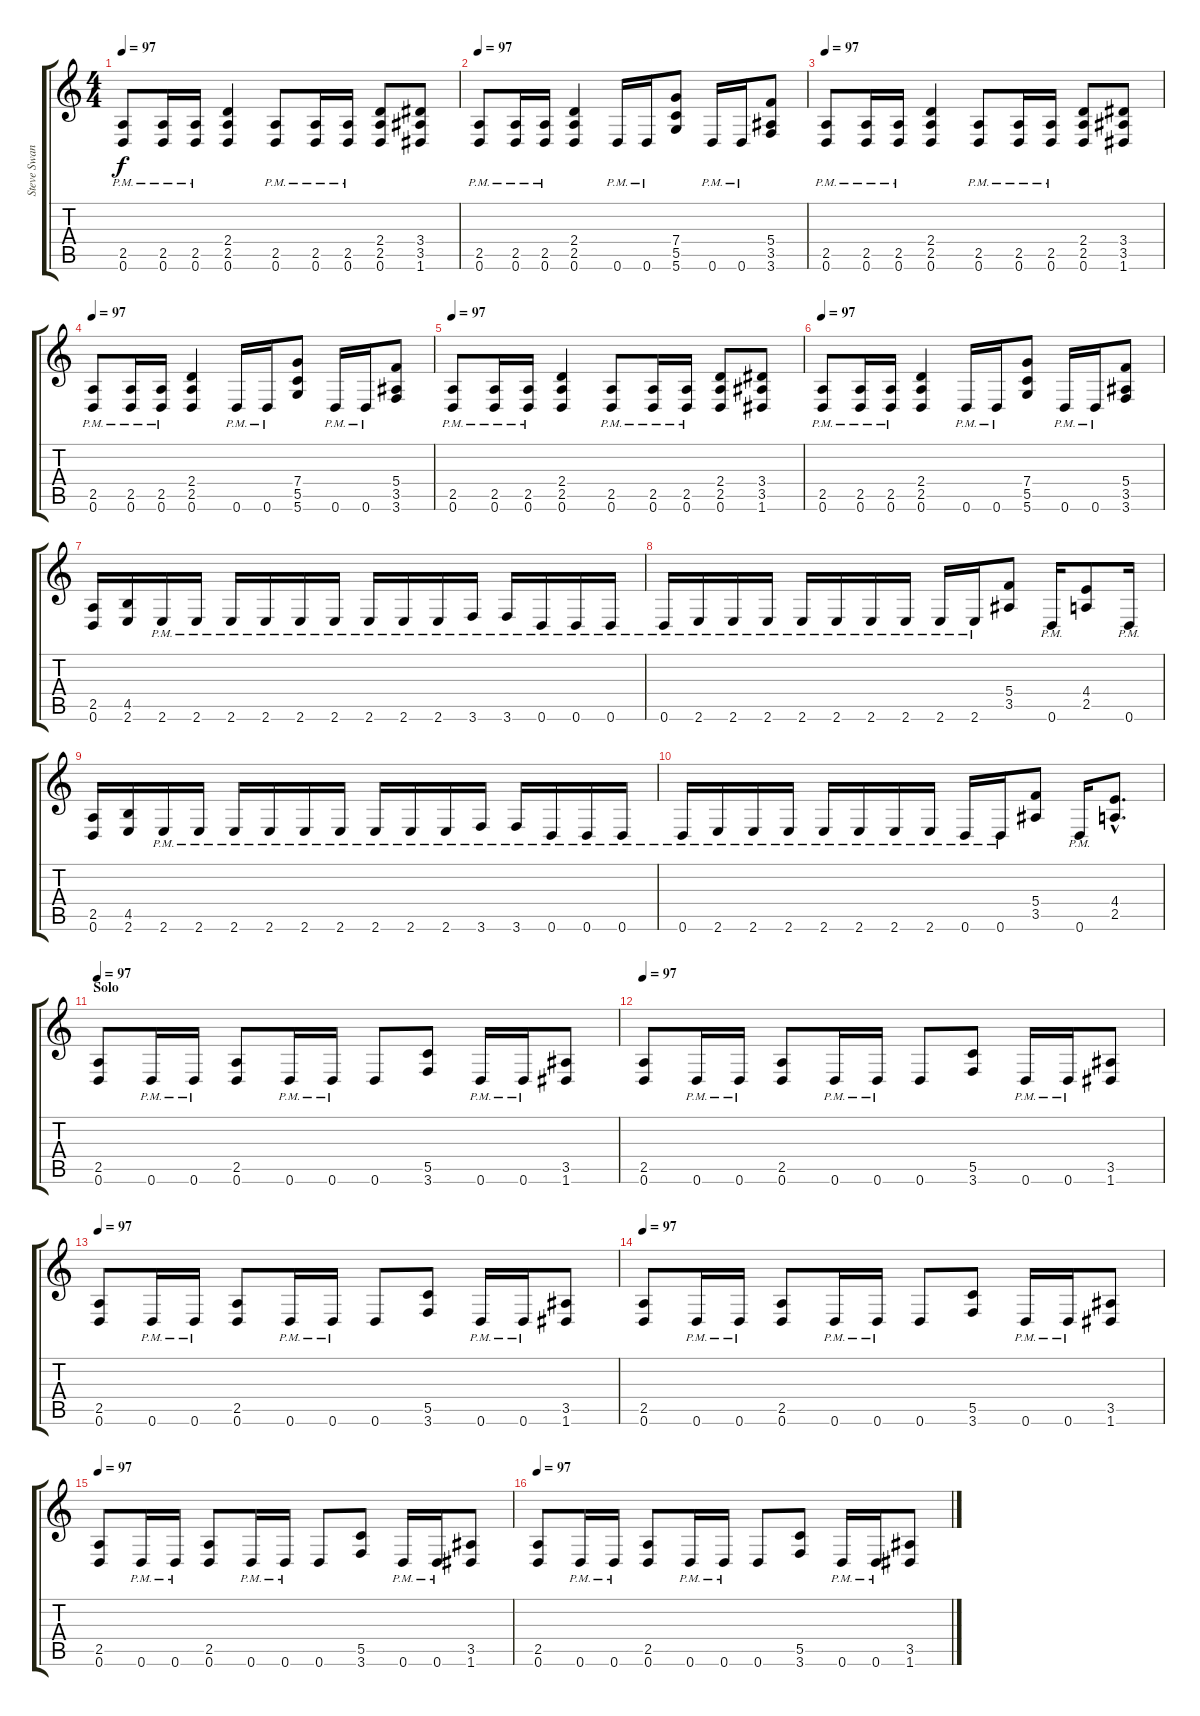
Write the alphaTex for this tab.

\track ("Steve Swanson (Rythm Guitar)" "Steve Swan") {instrument distortionguitar}
\staff {score tabs}
\tuning (D4 A3 F3 C3 G2 D2) {hide}
\ts (4 4)
\tempo 97
\clef g2
\ks c
(2.5{pm} 0.6{pm}).8{dy f} (2.5{pm} 0.6{pm}).16 (2.5{pm} 0.6{pm}).16 (2.4 2.5 0.6).4 (2.5{pm} 0.6{pm}).8 (2.5{pm} 0.6{pm}).16 (2.5{pm} 0.6{pm}).16 (2.4 2.5 0.6).8 (3.4 3.5 1.6).8 |
\tempo 97
(2.5{pm} 0.6{pm}).8 (2.5{pm} 0.6{pm}).16 (2.5{pm} 0.6{pm}).16 (2.4 2.5 0.6).4 0.6{pm}.16 0.6{pm}.16 (7.4 5.5 5.6).8 0.6{pm}.16 0.6{pm}.16 (5.4 3.5 3.6).8 |
\tempo 97
(2.5{pm} 0.6{pm}).8 (2.5{pm} 0.6{pm}).16 (2.5{pm} 0.6{pm}).16 (2.4 2.5 0.6).4 (2.5{pm} 0.6{pm}).8 (2.5{pm} 0.6{pm}).16 (2.5{pm} 0.6{pm}).16 (2.4 2.5 0.6).8 (3.4 3.5 1.6).8 |
\tempo 97
(2.5{pm} 0.6{pm}).8 (2.5{pm} 0.6{pm}).16 (2.5{pm} 0.6{pm}).16 (2.4 2.5 0.6).4 0.6{pm}.16 0.6{pm}.16 (7.4 5.5 5.6).8 0.6{pm}.16 0.6{pm}.16 (5.4 3.5 3.6).8 |
\tempo 97
(2.5{pm} 0.6{pm}).8 (2.5{pm} 0.6{pm}).16 (2.5{pm} 0.6{pm}).16 (2.4 2.5 0.6).4 (2.5{pm} 0.6{pm}).8 (2.5{pm} 0.6{pm}).16 (2.5{pm} 0.6{pm}).16 (2.4 2.5 0.6).8 (3.4 3.5 1.6).8 |
\tempo 97
(2.5{pm} 0.6{pm}).8 (2.5{pm} 0.6{pm}).16 (2.5{pm} 0.6{pm}).16 (2.4 2.5 0.6).4 0.6{pm}.16 0.6{pm}.16 (7.4 5.5 5.6).8 0.6{pm}.16 0.6{pm}.16 (5.4 3.5 3.6).8 |
(2.5 0.6).16 (4.5 2.6).16 2.6{pm}.16 2.6{pm}.16 2.6{pm}.16 2.6{pm}.16 2.6{pm}.16 2.6{pm}.16 2.6{pm}.16 2.6{pm}.16 2.6{pm}.16 3.6{pm}.16 3.6{pm}.16 0.6{pm}.16 0.6{pm}.16 0.6{pm}.16 |
0.6{pm}.16 2.6{pm}.16 2.6{pm}.16 2.6{pm}.16 2.6{pm}.16 2.6{pm}.16 2.6{pm}.16 2.6{pm}.16 2.6{pm}.16 2.6{pm}.16 (5.4 3.5).8 0.6{pm}.16 (4.4 2.5).8 0.6{pm}.16 |
(2.5 0.6).16 (4.5 2.6).16 2.6{pm}.16 2.6{pm}.16 2.6{pm}.16 2.6{pm}.16 2.6{pm}.16 2.6{pm}.16 2.6{pm}.16 2.6{pm}.16 2.6{pm}.16 3.6{pm}.16 3.6{pm}.16 0.6{pm}.16 0.6{pm}.16 0.6{pm}.16 |
0.6{pm}.16 2.6{pm}.16 2.6{pm}.16 2.6{pm}.16 2.6{pm}.16 2.6{pm}.16 2.6{pm}.16 2.6{pm}.16 0.6{pm}.16 0.6{pm}.16 (5.4 3.5).8 0.6{pm}.16 (4.4{hac} 2.5{hac}).8{d} |
\section ("" "Solo")
\tempo 97
(2.5 0.6).8 0.6{pm}.16 0.6{pm}.16 (2.5 0.6).8 0.6{pm}.16 0.6{pm}.16 0.6.8 (5.5 3.6).8 0.6{pm}.16 0.6{pm}.16 (3.5 1.6).8 |
\tempo 97
(2.5 0.6).8 0.6{pm}.16 0.6{pm}.16 (2.5 0.6).8 0.6{pm}.16 0.6{pm}.16 0.6.8 (5.5 3.6).8 0.6{pm}.16 0.6{pm}.16 (3.5 1.6).8 |
\tempo 97
(2.5 0.6).8 0.6{pm}.16 0.6{pm}.16 (2.5 0.6).8 0.6{pm}.16 0.6{pm}.16 0.6.8 (5.5 3.6).8 0.6{pm}.16 0.6{pm}.16 (3.5 1.6).8 |
\tempo 97
(2.5 0.6).8 0.6{pm}.16 0.6{pm}.16 (2.5 0.6).8 0.6{pm}.16 0.6{pm}.16 0.6.8 (5.5 3.6).8 0.6{pm}.16 0.6{pm}.16 (3.5 1.6).8 |
\tempo 97
(2.5 0.6).8 0.6{pm}.16 0.6{pm}.16 (2.5 0.6).8 0.6{pm}.16 0.6{pm}.16 0.6.8 (5.5 3.6).8 0.6{pm}.16 0.6{pm}.16 (3.5 1.6).8 |
\tempo 97
(2.5 0.6).8 0.6{pm}.16 0.6{pm}.16 (2.5 0.6).8 0.6{pm}.16 0.6{pm}.16 0.6.8 (5.5 3.6).8 0.6{pm}.16 0.6{pm}.16 (3.5 1.6).8
